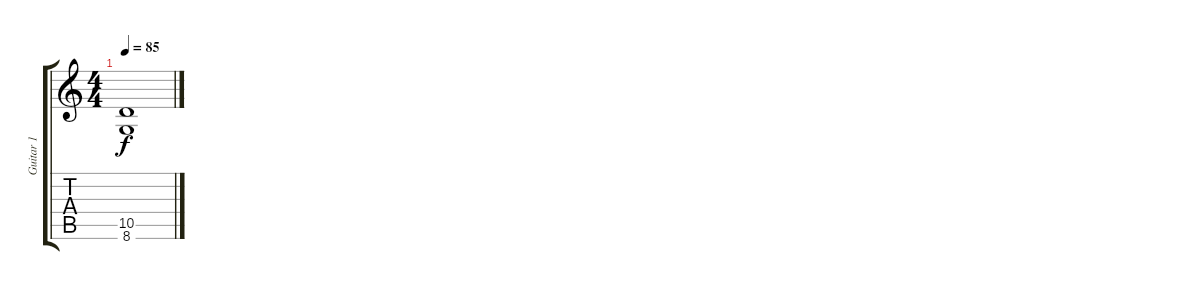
\track ("Guitar 1" "Guitar 1") {instrument distortionguitar}
\staff {score tabs}
\tuning (B3 Gb3 D3 A2 E2 B1) {hide}
\ts (4 4)
\tempo 85
\clef g2
\ks c
(10.5{t} 8.6{t}).1{dy f}
